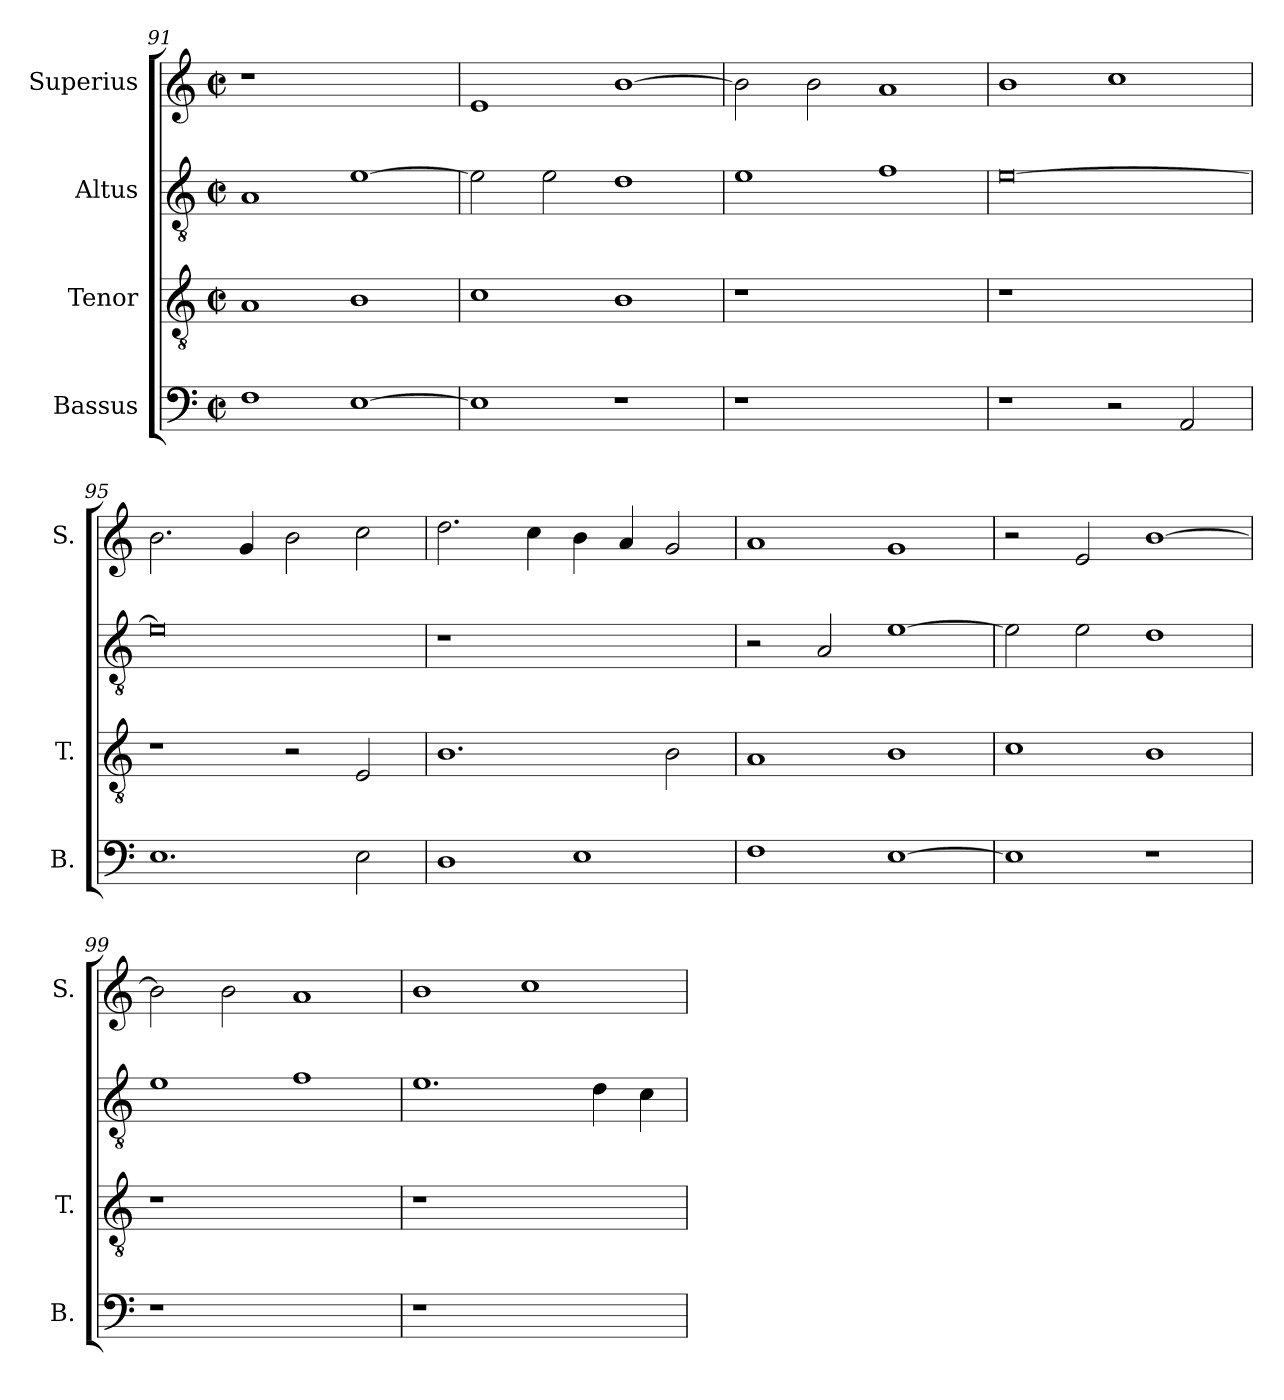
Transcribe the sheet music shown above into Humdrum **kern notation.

**kern	**kern	**kern	**kern
*part4	*part3	*part2	*part1
*staff4	*staff3	*staff2	*staff1
*I"Bassus	*I"Tenor	*I"Altus	*I"Superius
*I'B.	*I'T.	*	*I'S.
*clefF4	*clefGv2	*clefGv2	*clefG2
*	*ITrd7c12	*ITrd7c12	*
*k[]	*k[]	*k[]	*k[]
*C:	*C:	*C:	*C:
*M2/2	*M2/2	*M2/2	*M2/2
*met(c|)	*met(c|)	*met(c|)	*met(c|)
=91	=91	=91	=91
!	!	!	!LO:N:vis=1
1Fi	1AAi	1AAi	1r
[>1Ei	1BBi	[>1Ei	1ryy
=92	=92	=92	=92
1Ei]	1Ci	2Ei\]	1ei
.	.	2Ei\	.
1r	1BBi	1Di	[>1bi
=93	=93	=93	=93
!LO:N:vis=1	!LO:N:vis=1	!	!
1r	1r	1Ei	2bi\]
.	.	.	2bi\
1ryy	1ryy	1Fi	1ai
!!LO:LB:g=z
=94	=94	=94	=94
!	!LO:N:vis=1	!	!
1r	1r	[>0Ei	1bi
2r	1ryy	.	1cci
2AAi/	.	.	.
=95	=95	=95	=95
1.Ei	1r	0Ei]	2.bi\
.	.	.	4gi/
.	2r	.	2bi\
2Ei\	2EEi/	.	2cci\
=96	=96	=96	=96
!	!	!LO:N:vis=1	!
1Di	1.BBi	1r	2.ddi\
.	.	.	4cci\
1Ei	.	1ryy	4bi\
.	.	.	4ai/
.	2BBi\	.	2gi/
=97	=97	=97	=97
1Fi	1AAi	2r	1ai
.	.	2AAi/	.
[>1Ei	1BBi	[>1Ei	1gi
=98	=98	=98	=98
1Ei]	1Ci	2Ei\]	2r
.	.	2Ei\	2ei/
1r	1BBi	1Di	[>1bi
!!LO:PB:g=z
=99	=99	=99	=99
!LO:N:vis=1	!LO:N:vis=1	!	!
1r	1r	1Ei	2bi\]
.	.	.	2bi\
1ryy	1ryy	1Fi	1ai
=100	=100	=100	=100
!LO:N:vis=1	!LO:N:vis=1	!	!
1r	1r	1.Ei	1bi
1ryy	1ryy	.	1cci
.	.	4Di\	.
.	.	4Ci\	.
=	=	=	=
*-	*-	*-	*-
